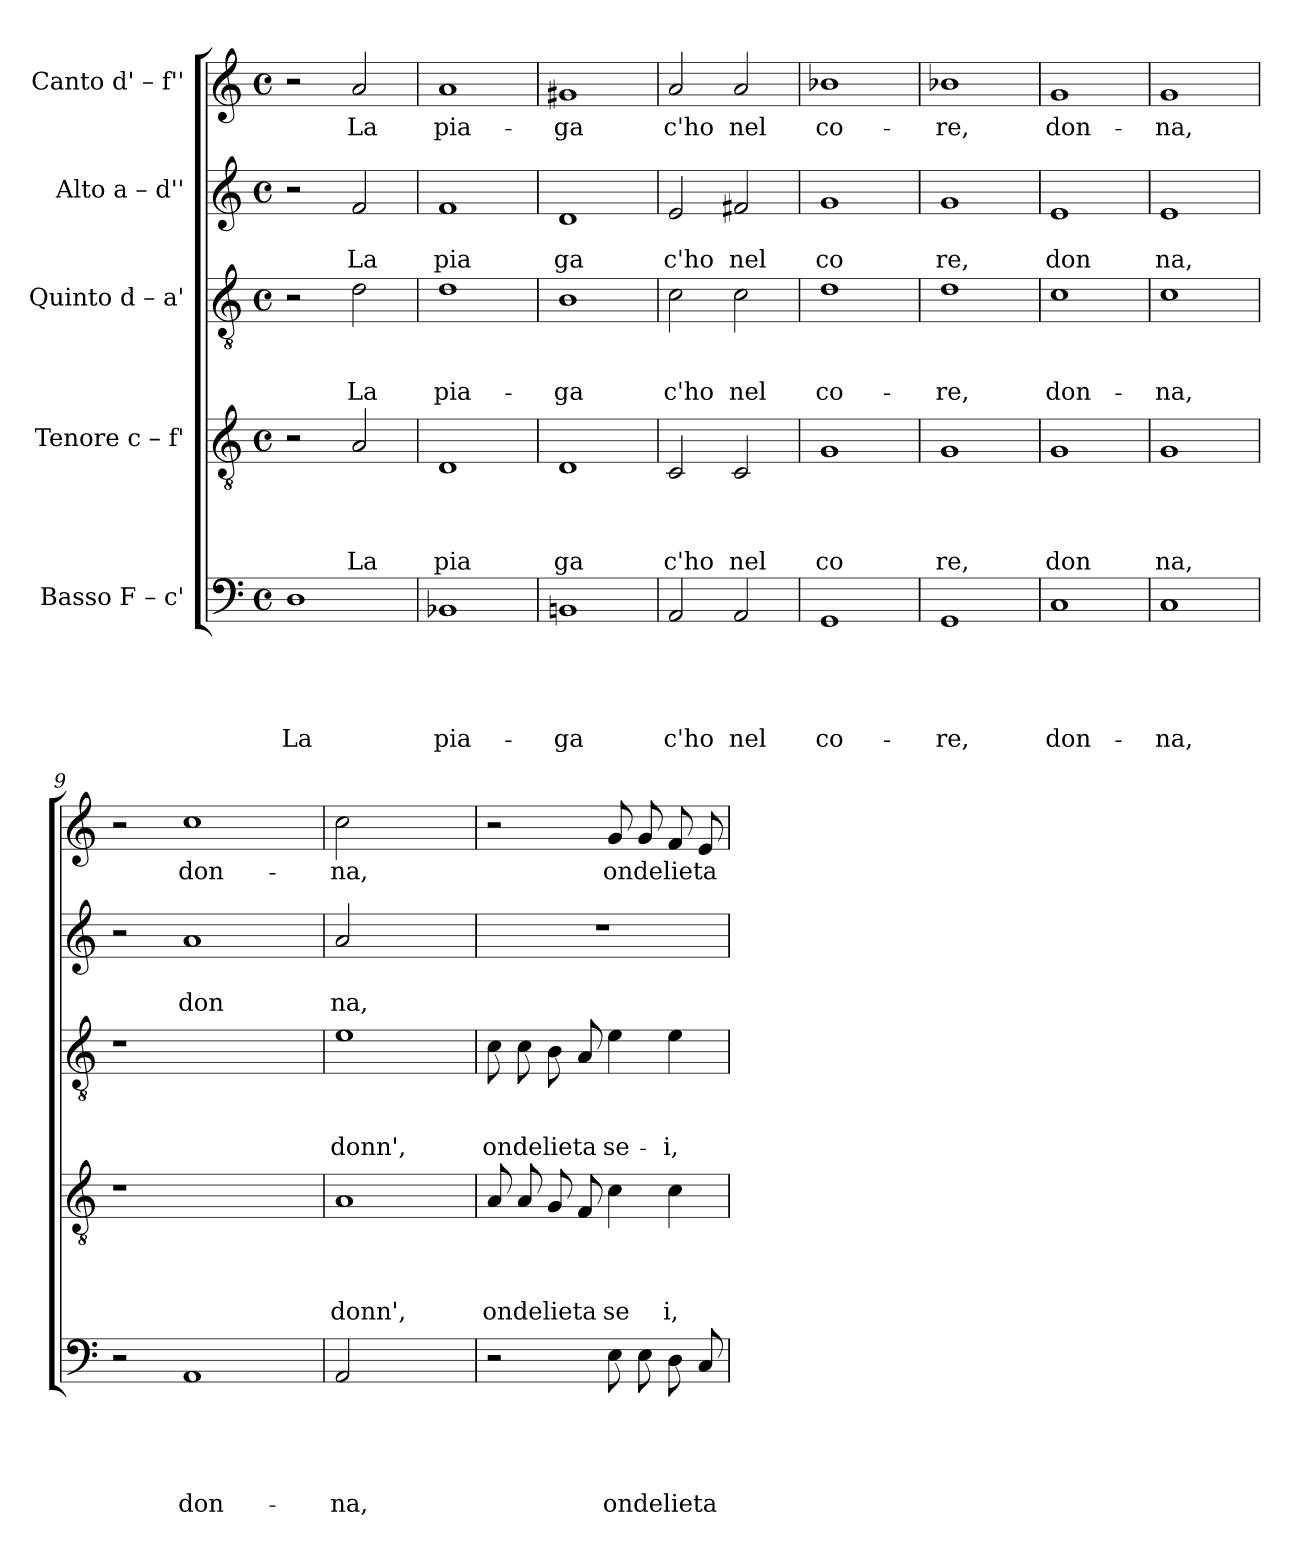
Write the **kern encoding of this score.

**kern	**text	**text	**text	**text	**text	**kern	**text	**text	**text	**text	**kern	**text	**text	**text	**kern	**text	**text	**kern	**text
*part5	*part5	*part5	*part5	*part5	*part5	*part4	*part4	*part4	*part4	*part4	*part3	*part3	*part3	*part3	*part2	*part2	*part2	*part1	*part1
*staff5	*staff5	*staff5	*staff5	*staff5	*staff5	*staff4	*staff4	*staff4	*staff4	*staff4	*staff3	*staff3	*staff3	*staff3	*staff2	*staff2	*staff2	*staff1	*staff1
*I"Basso F – c'	*	*	*	*	*	*I"Tenore c – f'	*	*	*	*	*I"Quinto d – a'	*	*	*	*I"Alto a – d''	*	*	*I"Canto d' – f''	*
*clefF4	*	*	*	*	*	*clefGv2	*	*	*	*	*clefGv2	*	*	*	*clefG2	*	*	*clefG2	*
*k[]	*	*	*	*	*	*k[]	*	*	*	*	*k[]	*	*	*	*k[]	*	*	*k[]	*
*C:	*	*	*	*	*	*C:	*	*	*	*	*C:	*	*	*	*C:	*	*	*C:	*
*M4/4	*	*	*	*	*	*M4/4	*	*	*	*	*M4/4	*	*	*	*M4/4	*	*	*M4/4	*
*met(c)	*	*	*	*	*	*met(c)	*	*	*	*	*met(c)	*	*	*	*met(c)	*	*	*met(c)	*
=1	=1	=1	=1	=1	=1	=1	=1	=1	=1	=1	=1	=1	=1	=1	=1	=1	=1	=1	=1
!	!	!	!	!	!LO:LY:b	!	!	!	!	!	!	!	!	!	!	!	!	!	!
1D	.	.	.	.	La	2r	.	.	.	.	2r	.	.	.	2r	.	.	2r	.
!	!	!	!	!	!	!	!	!	!	!LO:LY:b	!	!	!	!LO:LY:b	!	!	!LO:LY:b	!	!LO:LY:b
.	.	.	.	.	.	2A/	.	.	.	La	2d\	.	.	La	2f/	.	La	2a/	La
=2	=2	=2	=2	=2	=2	=2	=2	=2	=2	=2	=2	=2	=2	=2	=2	=2	=2	=2	=2
!	!	!	!	!	!LO:LY:b	!	!	!	!	!LO:LY:b	!	!	!	!LO:LY:b	!	!	!LO:LY:b	!	!LO:LY:b
1BB-X	.	.	.	.	pia-	1D	.	.	.	pia	1d	.	.	pia-	1f	.	pia	1a	pia-
=3	=3	=3	=3	=3	=3	=3	=3	=3	=3	=3	=3	=3	=3	=3	=3	=3	=3	=3	=3
!	!	!	!	!	!LO:LY:b	!	!	!	!	!LO:LY:b	!	!	!	!LO:LY:b	!	!	!LO:LY:b	!	!LO:LY:b
1BBn	.	.	.	.	-ga	1D	.	.	.	ga	1B	.	.	-ga	1d	.	ga	1g#X	-ga
=4	=4	=4	=4	=4	=4	=4	=4	=4	=4	=4	=4	=4	=4	=4	=4	=4	=4	=4	=4
!	!	!	!	!	!LO:LY:b	!	!	!	!	!LO:LY:b	!	!	!	!LO:LY:b	!	!	!LO:LY:b	!	!LO:LY:b
2AA/	.	.	.	.	c'ho	2C/	.	.	.	c'ho	2c\	.	.	c'ho	2e/	.	c'ho	2a/	c'ho
!	!	!	!	!	!LO:LY:b	!	!	!	!	!LO:LY:b	!	!	!	!LO:LY:b	!	!	!LO:LY:b	!	!LO:LY:b
2AA/	.	.	.	.	nel	2C/	.	.	.	nel	2c\	.	.	nel	2f#X/	.	nel	2a/	nel
=5	=5	=5	=5	=5	=5	=5	=5	=5	=5	=5	=5	=5	=5	=5	=5	=5	=5	=5	=5
!	!	!	!	!	!LO:LY:b	!	!	!	!	!LO:LY:b	!	!	!	!LO:LY:b	!	!	!LO:LY:b	!	!LO:LY:b
1GG	.	.	.	.	co-	1G	.	.	.	co	1d	.	.	co-	1g	.	co	1b-X	co-
=6	=6	=6	=6	=6	=6	=6	=6	=6	=6	=6	=6	=6	=6	=6	=6	=6	=6	=6	=6
!	!	!	!	!	!LO:LY:b	!	!	!	!	!LO:LY:b	!	!	!	!LO:LY:b	!	!	!LO:LY:b	!	!LO:LY:b
1GG	.	.	.	.	-re,	1G	.	.	.	re,	1d	.	.	-re,	1g	.	re,	1b-X	-re,
=7	=7	=7	=7	=7	=7	=7	=7	=7	=7	=7	=7	=7	=7	=7	=7	=7	=7	=7	=7
!	!	!	!	!	!LO:LY:b	!	!	!	!	!LO:LY:b	!	!	!	!LO:LY:b	!	!	!LO:LY:b	!	!LO:LY:b
1C	.	.	.	.	don-	1G	.	.	.	don	1c	.	.	don-	1e	.	don	1g	don-
=8	=8	=8	=8	=8	=8	=8	=8	=8	=8	=8	=8	=8	=8	=8	=8	=8	=8	=8	=8
!	!	!	!	!	!LO:LY:b	!	!	!	!	!LO:LY:b	!	!	!	!LO:LY:b	!	!	!LO:LY:b	!	!LO:LY:b
1C	.	.	.	.	-na,	1G	.	.	.	na,	1c	.	.	-na,	1e	.	na,	1g	-na,
=9	=9	=9	=9	=9	=9	=9	=9	=9	=9	=9	=9	=9	=9	=9	=9	=9	=9	=9	=9
!	!	!	!	!	!	!LO:N:vis=1	!	!	!	!	!LO:N:vis=1	!	!	!	!	!	!	!	!
2r	.	.	.	.	.	1r	.	.	.	.	1r	.	.	.	2r	.	.	2r	.
!	!	!	!	!	!LO:LY:b	!	!	!	!	!	!	!	!	!	!	!	!LO:LY:b	!	!LO:LY:b
1AA	.	.	.	.	don-	.	.	.	.	.	.	.	.	.	1a	.	don	1cc	don-
.	.	.	.	.	.	2ryy	.	.	.	.	2ryy	.	.	.	.	.	.	.	.
=10	=10	=10	=10	=10	=10	=10	=10	=10	=10	=10	=10	=10	=10	=10	=10	=10	=10	=10	=10
!	!	!	!	!	!LO:LY:b	!	!	!	!	!LO:LY:b	!	!	!	!LO:LY:b	!	!	!LO:LY:b	!	!LO:LY:b
2AA/	.	.	.	.	-na,	1A	.	.	.	donn',	1e	.	.	donn',	2a/	.	na,	2cc\	-na,
2ryy	.	.	.	.	.	.	.	.	.	.	.	.	.	.	2ryy	.	.	2ryy	.
!!LO:LB:g=z
=11	=11	=11	=11	=11	=11	=11	=11	=11	=11	=11	=11	=11	=11	=11	=11	=11	=11	=11	=11
!	!	!	!	!	!	!	!	!	!	!LO:LY:b	!	!	!	!LO:LY:b	!	!	!	!	!
2r	.	.	.	.	.	8A/	.	.	.	onde	8c\	.	.	onde	1r	.	.	2r	.
.	.	.	.	.	.	8A/	.	.	.	.	8c\	.	.	.	.	.	.	.	.
!	!	!	!	!	!	!	!	!	!	!LO:LY:b	!	!	!	!LO:LY:b	!	!	!	!	!
.	.	.	.	.	.	8G/	.	.	.	lieta	8B\	.	.	lieta	.	.	.	.	.
.	.	.	.	.	.	8F/	.	.	.	.	8A/	.	.	.	.	.	.	.	.
!	!	!	!	!	!LO:LY:b	!	!	!	!	!LO:LY:b	!	!	!	!LO:LY:b	!	!	!	!	!LO:LY:b
8E\	.	.	.	.	onde	4c\	.	.	.	se	4e\	.	.	se-	.	.	.	8g/	onde
8E\	.	.	.	.	.	.	.	.	.	.	.	.	.	.	.	.	.	8g/	.
!	!	!	!	!	!LO:LY:b	!	!	!	!	!LO:LY:b	!	!	!	!LO:LY:b	!	!	!	!	!LO:LY:b
8D\	.	.	.	.	lieta	4c\	.	.	.	i,	4e\	.	.	-i,	.	.	.	8f/	lieta
8C/	.	.	.	.	.	.	.	.	.	.	.	.	.	.	.	.	.	8e/	.
=	=	=	=	=	=	=	=	=	=	=	=	=	=	=	=	=	=	=	=
*-	*-	*-	*-	*-	*-	*-	*-	*-	*-	*-	*-	*-	*-	*-	*-	*-	*-	*-	*-
